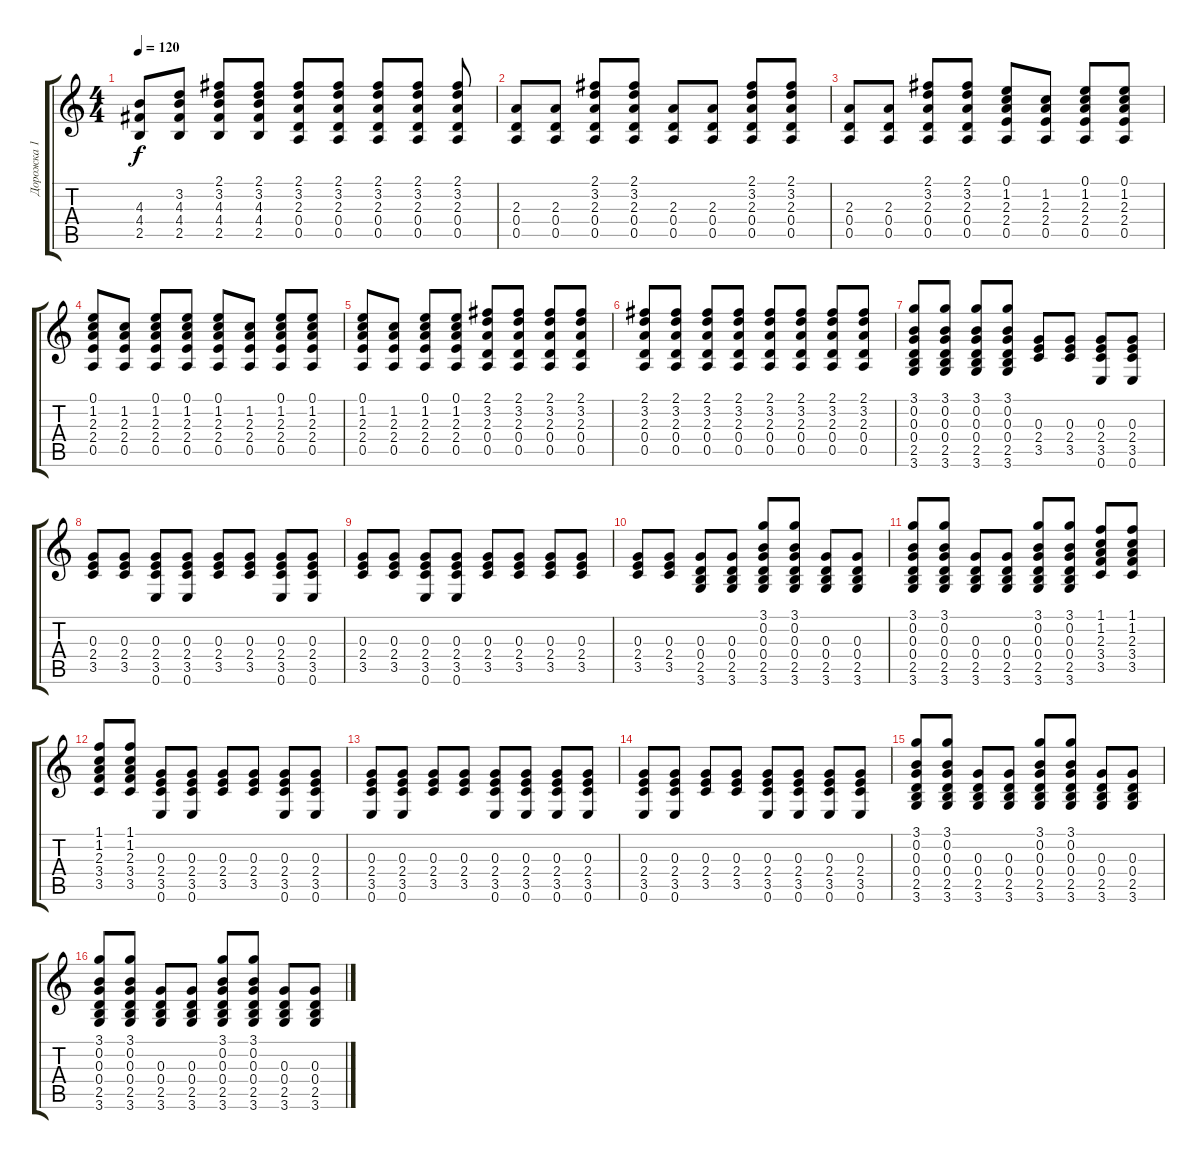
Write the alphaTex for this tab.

\track ("Дорожка 1" "Дорожка 1") {instrument acousticguitarsteel}
\staff {score tabs}
\tuning (E4 B3 G3 D3 A2 E2) {hide}
\ts (4 4)
\tempo 120
\clef g2
\ks c
(4.3 4.4 2.5).8{dy f} (3.2 4.3 4.4 2.5).8 (2.1 3.2 4.3 4.4 2.5).8 (2.1 3.2 4.3 4.4 2.5).8 (2.1 3.2 2.3 0.4 0.5).8 (2.1 3.2 2.3 0.4 0.5).8 (2.1 3.2 2.3 0.4 0.5).8 (2.1 3.2 2.3 0.4 0.5).8 (2.1 3.2 2.3 0.4 0.5).8 |
(2.3 0.4 0.5).8 (2.3 0.4 0.5).8 (2.1 3.2 2.3 0.4 0.5).8 (2.1 3.2 2.3 0.4 0.5).8 (2.3 0.4 0.5).8 (2.3 0.4 0.5).8 (2.1 3.2 2.3 0.4 0.5).8 (2.1 3.2 2.3 0.4 0.5).8 |
(2.3 0.4 0.5).8 (2.3 0.4 0.5).8 (2.1 3.2 2.3 0.4 0.5).8 (2.1 3.2 2.3 0.4 0.5).8 (0.1 1.2 2.3 2.4 0.5).8 (1.2 2.3 2.4 0.5).8 (0.1 1.2 2.3 2.4 0.5).8 (0.1 1.2 2.3 2.4 0.5).8 |
(0.1 1.2 2.3 2.4 0.5).8 (1.2 2.3 2.4 0.5).8 (0.1 1.2 2.3 2.4 0.5).8 (0.1 1.2 2.3 2.4 0.5).8 (0.1 1.2 2.3 2.4 0.5).8 (1.2 2.3 2.4 0.5).8 (0.1 1.2 2.3 2.4 0.5).8 (0.1 1.2 2.3 2.4 0.5).8 |
(0.1 1.2 2.3 2.4 0.5).8 (1.2 2.3 2.4 0.5).8 (0.1 1.2 2.3 2.4 0.5).8 (0.1 1.2 2.3 2.4 0.5).8 (2.1 3.2 2.3 0.4 0.5).8 (2.1 3.2 2.3 0.4 0.5).8 (2.1 3.2 2.3 0.4 0.5).8 (2.1 3.2 2.3 0.4 0.5).8 |
(2.1 3.2 2.3 0.4 0.5).8 (2.1 3.2 2.3 0.4 0.5).8 (2.1 3.2 2.3 0.4 0.5).8 (2.1 3.2 2.3 0.4 0.5).8 (2.1 3.2 2.3 0.4 0.5).8 (2.1 3.2 2.3 0.4 0.5).8 (2.1 3.2 2.3 0.4 0.5).8 (2.1 3.2 2.3 0.4 0.5).8 |
(3.1 0.2 0.3 0.4 2.5 3.6).8 (3.1 0.2 0.3 0.4 2.5 3.6).8 (3.1 0.2 0.3 0.4 2.5 3.6).8 (3.1 0.2 0.3 0.4 2.5 3.6).8 (0.3 2.4 3.5).8 (0.3 2.4 3.5).8 (0.3 2.4 3.5 0.6).8 (0.3 2.4 3.5 0.6).8 |
(0.3 2.4 3.5).8 (0.3 2.4 3.5).8 (0.3 2.4 3.5 0.6).8 (0.3 2.4 3.5 0.6).8 (0.3 2.4 3.5).8 (0.3 2.4 3.5).8 (0.3 2.4 3.5 0.6).8 (0.3 2.4 3.5 0.6).8 |
(0.3 2.4 3.5).8 (0.3 2.4 3.5).8 (0.3 2.4 3.5 0.6).8 (0.3 2.4 3.5 0.6).8 (0.3 2.4 3.5).8 (0.3 2.4 3.5).8 (0.3 2.4 3.5).8 (0.3 2.4 3.5).8 |
(0.3 2.4 3.5).8 (0.3 2.4 3.5).8 (0.3 0.4 2.5 3.6).8 (0.3 0.4 2.5 3.6).8 (3.1 0.2 0.3 0.4 2.5 3.6).8 (3.1 0.2 0.3 0.4 2.5 3.6).8 (0.3 0.4 2.5 3.6).8 (0.3 0.4 2.5 3.6).8 |
(3.1 0.2 0.3 0.4 2.5 3.6).8 (3.1 0.2 0.3 0.4 2.5 3.6).8 (0.3 0.4 2.5 3.6).8 (0.3 0.4 2.5 3.6).8 (3.1 0.2 0.3 0.4 2.5 3.6).8 (3.1 0.2 0.3 0.4 2.5 3.6).8 (1.1 1.2 2.3 3.4 3.5).8 (1.1 1.2 2.3 3.4 3.5).8 |
(1.1 1.2 2.3 3.4 3.5).8 (1.1 1.2 2.3 3.4 3.5).8 (0.3 2.4 3.5 0.6).8 (0.3 2.4 3.5 0.6).8 (0.3 2.4 3.5).8 (0.3 2.4 3.5).8 (0.3 2.4 3.5 0.6).8 (0.3 2.4 3.5 0.6).8 |
(0.3 2.4 3.5 0.6).8 (0.3 2.4 3.5 0.6).8 (0.3 2.4 3.5).8 (0.3 2.4 3.5).8 (0.3 2.4 3.5 0.6).8 (0.3 2.4 3.5 0.6).8 (0.3 2.4 3.5 0.6).8 (0.3 2.4 3.5 0.6).8 |
(0.3 2.4 3.5 0.6).8 (0.3 2.4 3.5 0.6).8 (0.3 2.4 3.5).8 (0.3 2.4 3.5).8 (0.3 2.4 3.5 0.6).8 (0.3 2.4 3.5 0.6).8 (0.3 2.4 3.5 0.6).8 (0.3 2.4 3.5 0.6).8 |
(3.1 0.2 0.3 0.4 2.5 3.6).8 (3.1 0.2 0.3 0.4 2.5 3.6).8 (0.3 0.4 2.5 3.6).8 (0.3 0.4 2.5 3.6).8 (3.1 0.2 0.3 0.4 2.5 3.6).8 (3.1 0.2 0.3 0.4 2.5 3.6).8 (0.3 0.4 2.5 3.6).8 (0.3 0.4 2.5 3.6).8 |
(3.1 0.2 0.3 0.4 2.5 3.6).8 (3.1 0.2 0.3 0.4 2.5 3.6).8 (0.3 0.4 2.5 3.6).8 (0.3 0.4 2.5 3.6).8 (3.1 0.2 0.3 0.4 2.5 3.6).8 (3.1 0.2 0.3 0.4 2.5 3.6).8 (0.3 0.4 2.5 3.6).8 (0.3 0.4 2.5 3.6).8
